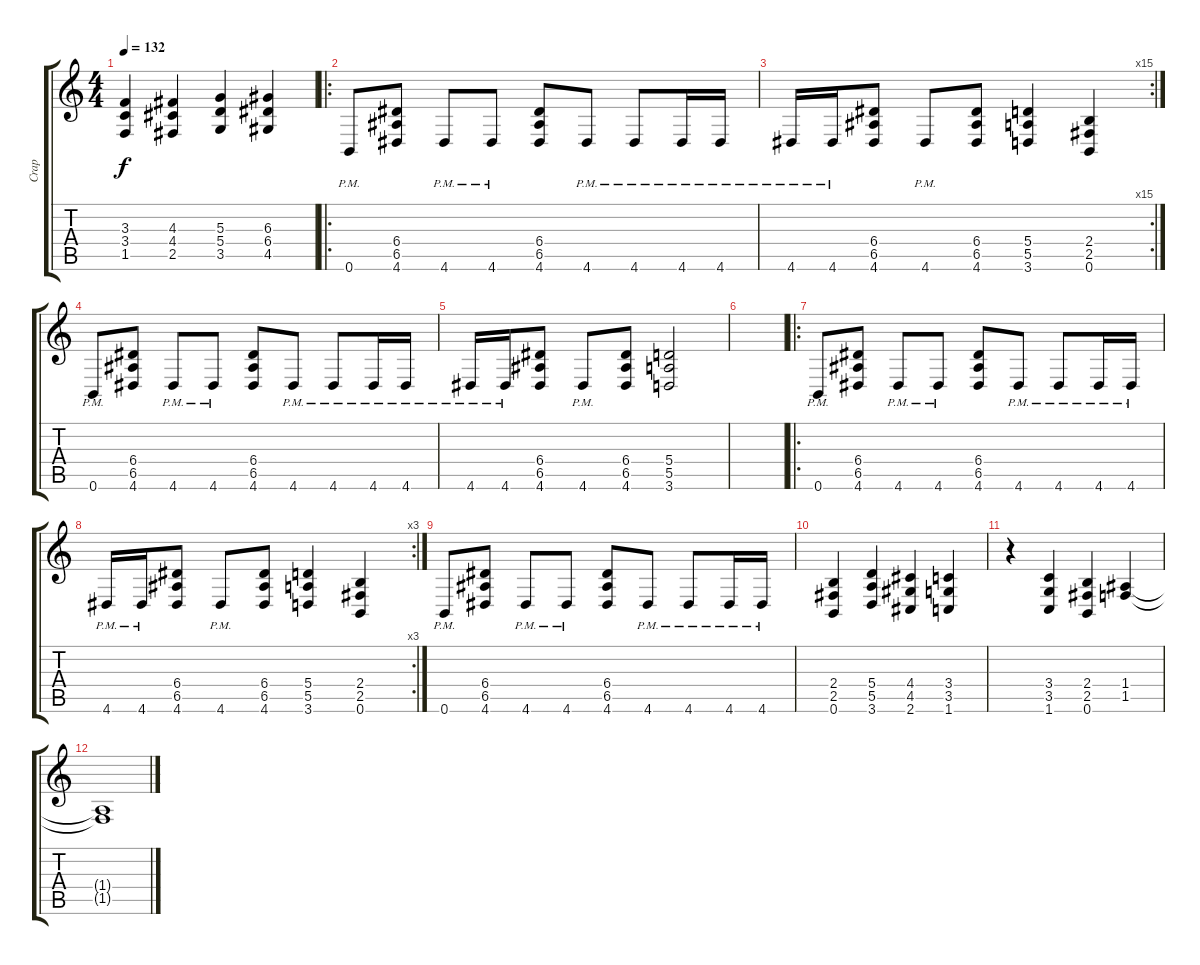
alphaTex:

\track ("Crap" "Crap") {instrument distortionguitar}
\staff {score tabs}
\tuning (B3 G3 D3 A2 E2 B1) {hide}
\ts (4 4)
\tempo 132
\clef g2
\ks c
(3.3 3.4 1.5).4{dy f} (4.3 4.4 2.5).4 (5.3 5.4 3.5).4 (6.3 6.4 4.5).4 |
\ro
0.6{pm}.8 (6.4 6.5 4.6).8 4.6{pm}.8 4.6{pm}.8 (6.4 6.5 4.6).8 4.6{pm}.8 4.6{pm}.8 4.6{pm}.16 4.6{pm}.16 |
\rc 15
4.6{pm}.16 4.6{pm}.16 (6.4 6.5 4.6).8 4.6{pm}.8 (6.4 6.5 4.6).8 (5.4 5.5 3.6).4 (2.4 2.5 0.6).4 |
0.6{pm}.8 (6.4 6.5 4.6).8 4.6{pm}.8 4.6{pm}.8 (6.4 6.5 4.6).8 4.6{pm}.8 4.6{pm}.8 4.6{pm}.16 4.6{pm}.16 |
4.6{pm}.16 4.6{pm}.16 (6.4 6.5 4.6).8 4.6{pm}.8 (6.4 6.5 4.6).8 (5.4 5.5 3.6).2 |
|
\ro
0.6{pm}.8 (6.4 6.5 4.6).8 4.6{pm}.8 4.6{pm}.8 (6.4 6.5 4.6).8 4.6{pm}.8 4.6{pm}.8 4.6{pm}.16 4.6{pm}.16 |
\rc 3
4.6{pm}.16 4.6{pm}.16 (6.4 6.5 4.6).8 4.6{pm}.8 (6.4 6.5 4.6).8 (5.4 5.5 3.6).4 (2.4 2.5 0.6).4 |
0.6{pm}.8 (6.4 6.5 4.6).8 4.6{pm}.8 4.6{pm}.8 (6.4 6.5 4.6).8 4.6{pm}.8 4.6{pm}.8 4.6{pm}.16 4.6{pm}.16 |
(2.4 2.5 0.6).4 (5.4 5.5 3.6).4 (4.4 4.5 2.6).4 (3.4 3.5 1.6).4 |
r.4 (3.4 3.5 1.6).4 (2.4 2.5 0.6).4 (1.4 1.5).4 |
(1.4{t} 1.5{t}).1
